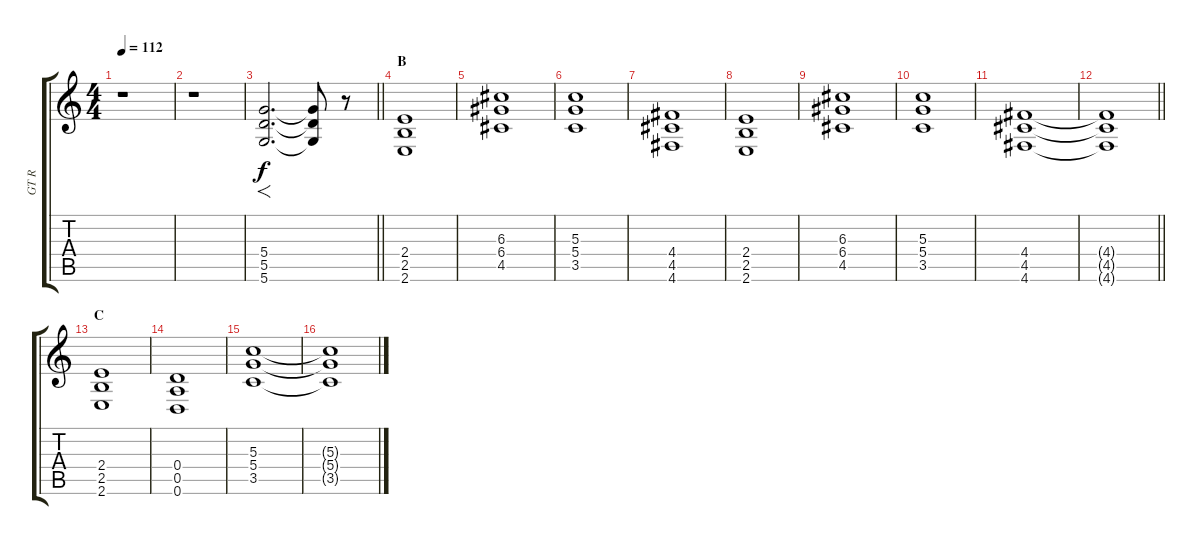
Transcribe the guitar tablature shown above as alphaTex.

\track ("GT R" "GT R") {instrument distortionguitar}
\staff {score tabs}
\tuning (E4 B3 G3 D3 A2 D2) {hide}
\ts (4 4)
\tempo 112
\clef g2
\ks c
r.1{dy f} |
r.1 |
\barLineRight lightlight
(5.4 5.5 5.6).2{f d} (5.4{t} 5.5{t} 5.6{t}).8 r.8 |
\section ("" "B")
(2.4 2.5 2.6).1 |
(6.3 6.4 4.5).1 |
(5.3 5.4 3.5).1 |
(4.4 4.5 4.6).1 |
(2.4 2.5 2.6).1 |
(6.3 6.4 4.5).1 |
(5.3 5.4 3.5).1 |
(4.4 4.5 4.6).1 |
\barLineRight lightlight
(4.4{t} 4.5{t} 4.6{t}).1 |
\section ("" "C")
(2.4 2.5 2.6).1 |
(0.4 0.5 0.6).1 |
(5.3 5.4 3.5).1 |
(5.3{t} 5.4{t} 3.5{t}).1
